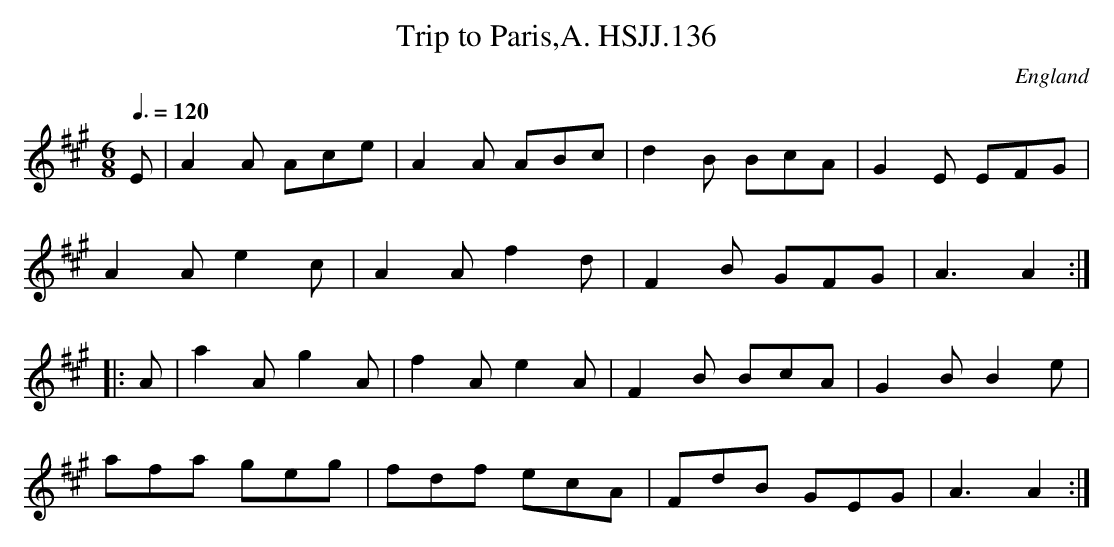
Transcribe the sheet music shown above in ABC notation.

X:1
T:Trip to Paris,A. HSJJ.136
M:6/8
L:1/8
Q:3/8=120
O:England
K:A
E|A2A Ace|A2A ABc|d2B BcA|G2E EFG|
A2A e2c|A2Af2d|F2B GFG|A3A2:|
|:A|a2Ag2A|f2Ae2A|F2B BcA|G2BB2e|
afa geg|fdf ecA|FdB GEG|A3A2:|
